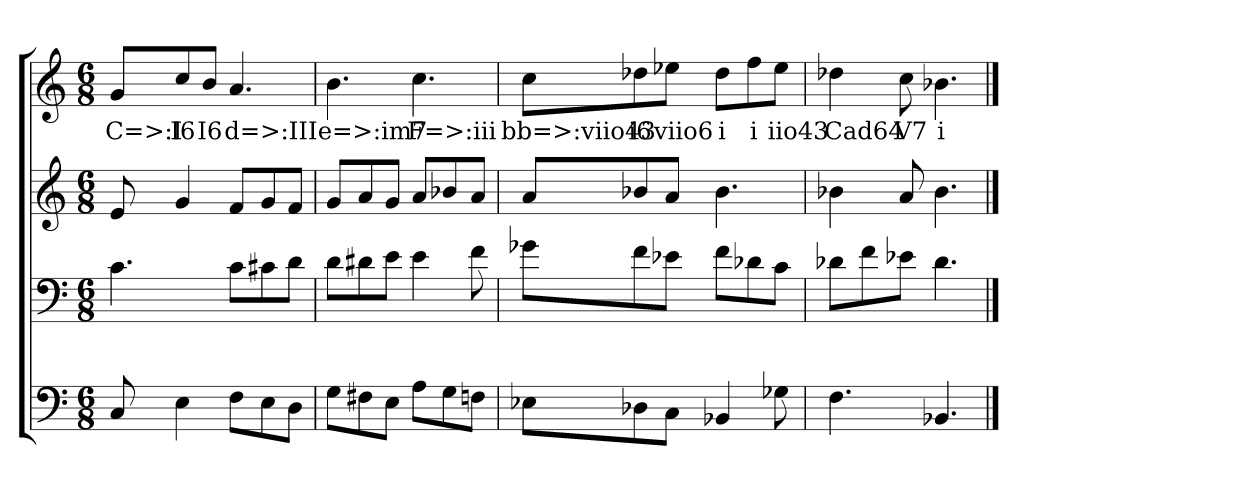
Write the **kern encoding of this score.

**kern	**kern	**kern	**kern	**text
*part4	*part3	*part2	*part1	*part1
*staff4	*staff3	*staff2	*staff1	*staff1
*clefF4	*clefF4	*clefG2	*clefG2	*
*k[]	*k[]	*k[]	*k[]	*
*C:	*C:	*C:	*C:	*
*M6/8	*M6/8	*M6/8	*M6/8	*
=	=	=	=	=
8C	4.c	8e	8g/L	C=>:I
4E	.	4g	8cc/	I6
.	.	.	8b/J	I6
8F\L	8c\L	8f/L	4.a	d=>:III
8E\	8c#X\	8g/	.	.
8D\J	8d\J	8f/J	.	.
=2	=2	=2	=2	=2
8G\L	8d\L	8g/L	4.b	e=>:im7
8F#X\	8d#X\	8a/	.	.
8E\J	8e\J	8g/J	.	.
8A\L	4e	8a/L	4.cc	F=>:iii
8G\	.	8b-X/	.	.
8Fn\J	8f	8a/J	.	.
=3	=3	=3	=3	=3
8E-X\L	8g-X\L	8a/L	8cc\L	bb=>:viio43
8D-X\	8f\	8b-X/	8dd-X\	i6
8C\J	8e-X\J	8a/J	8ee-X\J	viio6
4BB-X	8f\L	4.b-	8dd-\L	i
.	8d-X\	.	8ff\	i
8G-X	8c\J	.	8ee-\J	iio43
=4	=4	=4	=4	=4
4.F	8d-X\L	4b-X	4dd-X	Cad64
.	8f\	.	.	.
.	8e-X\J	8a	8cc	V7
4.BB-X	4.d-	4.b-	4.b-X	i
==	==	==	==	==
*-	*-	*-	*-	*-
